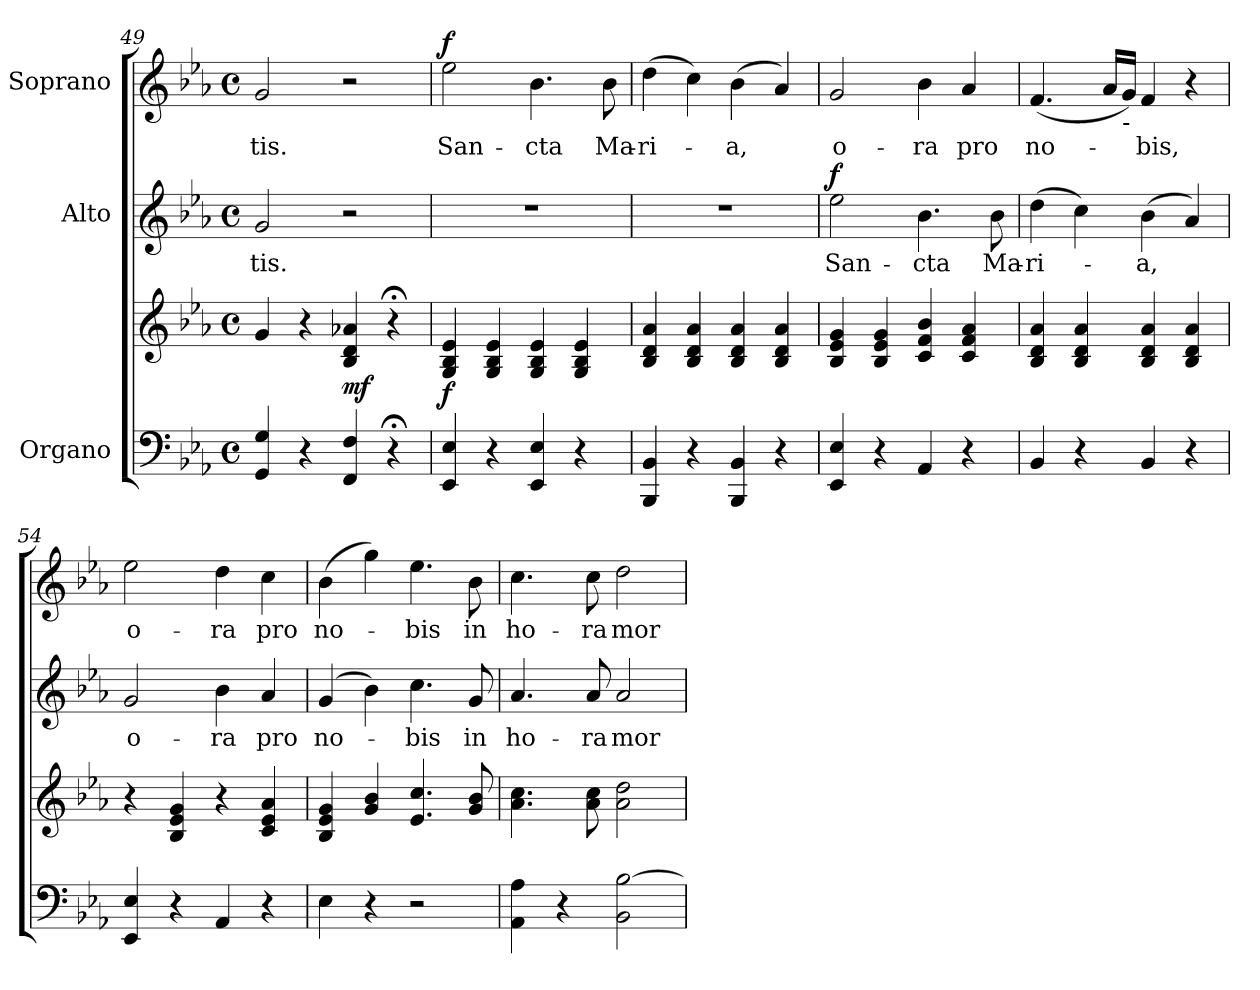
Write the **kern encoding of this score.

**kern	**kern	**dynam	**kern	**text	**dynam	**kern	**text	**dynam
*part3	*part3	*part3	*part2	*part2	*part2	*part1	*part1	*part1
*staff4	*staff3	*staff3/4	*staff2	*staff2	*staff2	*staff1	*staff1	*staff1
*I"Organo	*	*	*I"Alto	*	*	*I"Soprano	*	*
*clefF4	*clefG2	*	*clefG2	*	*	*clefG2	*	*
*k[b-e-a-]	*k[b-e-a-]	*	*k[b-e-a-]	*	*	*k[b-e-a-]	*	*
*E-:	*E-:	*	*E-:	*	*	*E-:	*	*
*M4/4	*M4/4	*	*M4/4	*	*	*M4/4	*	*
*met(c)	*met(c)	*	*met(c)	*	*	*met(c)	*	*
=49	=49	=49	=49	=49	=49	=49	=49	=49
!	!	!	!	!LO:LY:b:color=#000000	!	!	!	!
!	!	!	!	!	!	!	!LO:LY:b:color=#000000	!
4GGi/ 4Gi	4gi/	.	2gi/	-tis.	.	2gi/	-tis.	.
4r	4r	.	.	.	.	.	.	.
4FFi/ 4Fi	4B-i/ 4di 4a-Xi	mf	2r	.	.	2r	.	.
4r;	4r;	.	.	.	.	.	.	.
!!LO:PB:g=z
=50	=50	=50	=50	=50	=50	=50	=50	=50
!	!	!	!	!	!	!	!LO:LY:b:color=#000000	!
4EE-i/ 4E-i	4Gi/ 4B-i 4e-i	f	1r	.	.	2ee-i\	San-	f
4r	4Gi/ 4B-i 4e-i	.	.	.	.	.	.	.
!	!	!	!	!	!	!	!LO:LY:b:color=#000000	!
4EE-i/ 4E-i	4Gi/ 4B-i 4e-i	.	.	.	.	4.b-i\	-cta	.
4r	4Gi/ 4B-i 4e-i	.	.	.	.	.	.	.
!	!	!	!	!	!	!	!LO:LY:b:color=#000000	!
.	.	.	.	.	.	8b-i\	Ma-	.
=51	=51	=51	=51	=51	=51	=51	=51	=51
!	!	!	!	!	!	!	!LO:LY:b:color=#000000	!
4BBB-i/ 4BB-i	4B-i/ 4di 4a-i	.	1r	.	.	(4ddi\	-ri-	.
4r	4B-i/ 4di 4a-i	.	.	.	.	4cci\)	.	.
!	!	!	!	!	!	!	!LO:LY:b:color=#000000	!
4BBB-i/ 4BB-i	4B-i/ 4di 4a-i	.	.	.	.	(4b-i\	-a,	.
4r	4B-i/ 4di 4a-i	.	.	.	.	4a-i/)	.	.
=52	=52	=52	=52	=52	=52	=52	=52	=52
!	!	!	!	!LO:LY:b:color=#000000	!	!	!	!
!	!	!	!	!	!	!	!LO:LY:b:color=#000000	!
4EE-i/ 4E-i	4B-i/ 4e-i 4gi	.	2ee-i\	San-	f	2gi/	o-	.
4r	4B-i/ 4e-i 4gi	.	.	.	.	.	.	.
!	!	!	!	!LO:LY:b:color=#000000	!	!	!	!
!	!	!	!	!	!	!	!LO:LY:b:color=#000000	!
4AA-i/	4ci/ 4fi 4b-i	.	4.b-i\	-cta	.	4b-i\	-ra	.
!	!	!	!	!	!	!	!LO:LY:b:color=#000000	!
4r	4ci/ 4fi 4a-i	.	.	.	.	4a-i/	pro	.
!	!	!	!	!LO:LY:b:color=#000000	!	!	!	!
.	.	.	8b-i\	Ma-	.	.	.	.
=53	=53	=53	=53	=53	=53	=53	=53	=53
!	!	!	!	!LO:LY:b:color=#000000	!	!	!	!
!	!	!	!	!	!	!	!LO:LY:b:color=#000000	!
4BB-i/	4B-i/ 4di 4a-i	.	(4ddi\	-ri-	.	(4.fi/	no-	.
4r	4B-i/ 4di 4a-i	.	4cci\)	.	.	.	.	.
.	.	.	.	.	.	16a-i/LL	.	.
!	!	!	!	!	!	!LO:TX:b:t=-	!	!
.	.	.	.	.	.	16gi/JJ)	.	.
!	!	!	!	!LO:LY:b:color=#000000	!	!	!	!
!	!	!	!	!	!	!	!LO:LY:b:color=#000000	!
4BB-i/	4B-i/ 4di 4a-i	.	(4b-i\	-a,	.	4fi/	-bis,	.
4r	4B-i/ 4di 4a-i	.	4a-i/)	.	.	4r	.	.
!!LO:LB:g=z
=54	=54	=54	=54	=54	=54	=54	=54	=54
!	!	!	!	!LO:LY:b:color=#000000	!	!	!	!
!	!	!	!	!	!	!	!LO:LY:b:color=#000000	!
4EE-i/ 4E-i	4r	.	2gi/	o-	.	2ee-i\	o-	.
4r	4B-i/ 4e-i 4gi	.	.	.	.	.	.	.
!	!	!	!	!LO:LY:b:color=#000000	!	!	!	!
!	!	!	!	!	!	!	!LO:LY:b:color=#000000	!
4AA-i/	4r	.	4b-i\	-ra	.	4ddi\	-ra	.
!	!	!	!	!LO:LY:b:color=#000000	!	!	!	!
!	!	!	!	!	!	!	!LO:LY:b:color=#000000	!
4r	4ci/ 4e-i 4a-i	.	4a-i/	pro	.	4cci\	pro	.
=55	=55	=55	=55	=55	=55	=55	=55	=55
!	!	!	!	!LO:LY:b:color=#000000	!	!	!	!
!	!	!	!	!	!	!	!LO:LY:b:color=#000000	!
4E-i\	4B-i/ 4e-i 4gi	.	(4gi/	no-	.	(4b-i\	no-	.
4r	4gi/ 4b-i	.	4b-i\)	.	.	4ggi\)	.	.
!	!	!	!	!LO:LY:b:color=#000000	!	!	!	!
!	!	!	!	!	!	!	!LO:LY:b:color=#000000	!
2r	4.e-i/ 4.cci	.	4.cci\	-bis	.	4.ee-i\	-bis	.
!	!	!	!	!LO:LY:b:color=#000000	!	!	!	!
!	!	!	!	!	!	!	!LO:LY:b:color=#000000	!
.	8gi/ 8b-i	.	8gi/	in	.	8b-i\	in	.
=56	=56	=56	=56	=56	=56	=56	=56	=56
!	!	!	!	!LO:LY:b:color=#000000	!	!	!	!
!	!	!	!	!	!	!	!LO:LY:b:color=#000000	!
4AA-i\ 4A-i	4.a-i\ 4.cci	.	4.a-i/	ho-	.	4.cci\	ho-	.
4r	.	.	.	.	.	.	.	.
!	!	!	!	!LO:LY:b:color=#000000	!	!	!	!
!	!	!	!	!	!	!	!LO:LY:b:color=#000000	!
.	8a-i\ 8cci	.	8a-i/	-ra	.	8cci\	-ra	.
!	!	!	!	!LO:LY:b:color=#000000	!	!	!	!
!	!	!	!	!	!	!	!LO:LY:b:color=#000000	!
2BB-i\ [2B-i	2a-i\ 2ddi	.	2a-i/	mor-	.	2ddi\	mor-	.
=	=	=	=	=	=	=	=	=
*-	*-	*-	*-	*-	*-	*-	*-	*-
